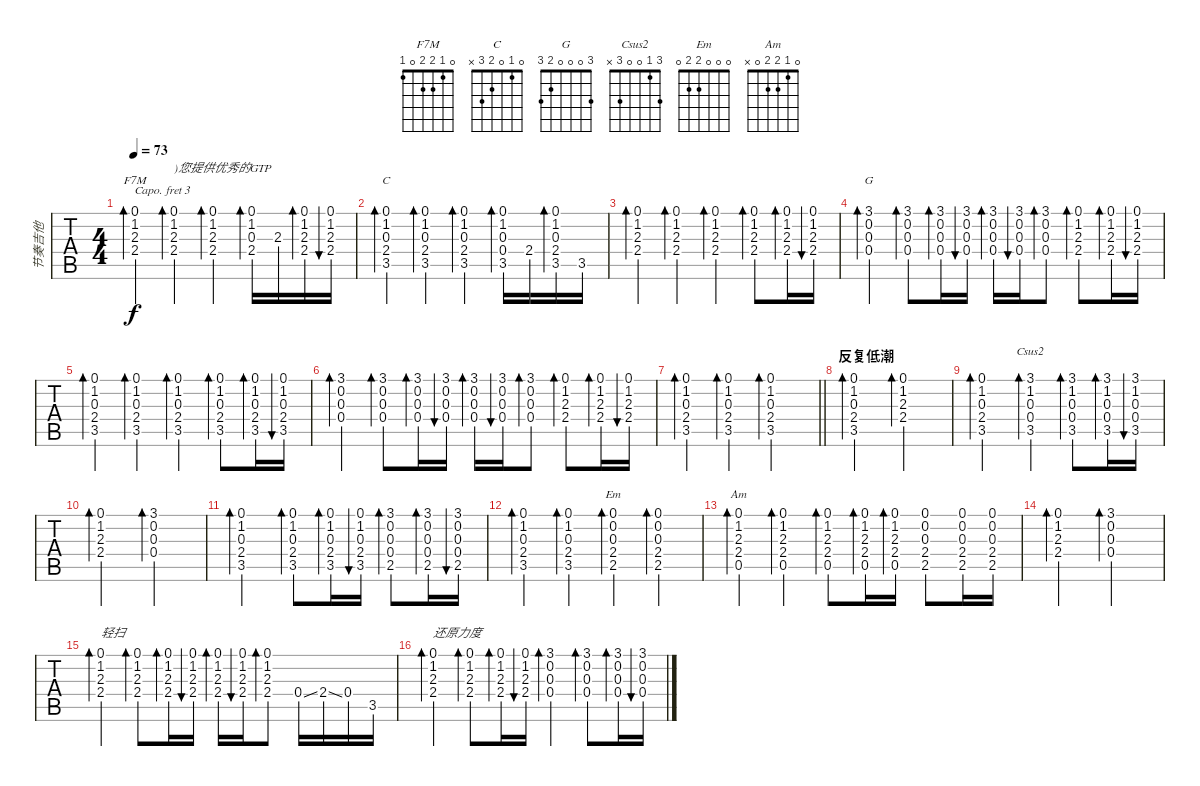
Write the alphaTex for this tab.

\track ("节奏吉他" "节奏吉他") {instrument acousticguitarsteel}
\staff {tabs}
\capo 3
\tuning (E4 B3 G3 D3 A2 E2) {hide}
\chord ("F7M" 0 1 2 2 0 1)
\chord ("C" 0 1 0 2 3 x)
\chord ("G" 3 0 0 0 2 3)
\chord ("Csus2" 3 1 0 0 3 x)
\chord ("Em" 0 0 0 2 2 0)
\chord ("Am" 0 1 2 2 0 x)
\ts (4 4)
\tempo 73
\clef g2
\ks c
(0.1 1.2 2.3 2.4).4{bd 30 ch "F7M" dy f} (0.1 1.2 2.3 2.4).4{bd 30 txt ")您提供优秀的GTP"} (0.1 1.2 2.3 2.4).4{bd 30} (0.1 1.2 0.3 2.4).16{bd 30} 2.3.16 (0.1 1.2 2.3 2.4).16{bd 30} (0.1 1.2 2.3 2.4).16{bu 30} |
(0.1 1.2 0.3 2.4 3.5).4{bd 30 ch "C"} (0.1 1.2 0.3 2.4 3.5).4{bd 30} (0.1 1.2 0.3 2.4 3.5).4{bd 30} (0.1 1.2 0.3 0.4 3.5).16{bd 30} 2.4.16 (0.1 1.2 0.3 2.4 3.5).16{bd 30} 3.5.16 |
(0.1 1.2 2.3 2.4).4{bd 30} (0.1 1.2 2.3 2.4).4{bd 30} (0.1 1.2 2.3 2.4).4{bd 30} (0.1 1.2 2.3 2.4).8{bd 30} (0.1 1.2 2.3 2.4).16{bd 30} (0.1 1.2 2.3 2.4).16{bu 30} |
(3.1 0.2 0.3 0.4).4{bd 30 ch "G"} (3.1 0.2 0.3 0.4).8{bd 30} (3.1 0.2 0.3 0.4).16{bd 30} (3.1 0.2 0.3 0.4).16{bu 30} (3.1 0.2 0.3 0.4).16{bd 30} (3.1 0.2 0.3 0.4).16{bu 30} (3.1 0.2 0.3 0.4).8{bd 30} (0.1 1.2 2.3 2.4).8{bd 30} (0.1 1.2 2.3 2.4).16{bd 30} (0.1 1.2 2.3 2.4).16{bu 30} |
(0.1 1.2 0.3 2.4 3.5).4{bd 30} (0.1 1.2 0.3 2.4 3.5).4{bd 30} (0.1 1.2 0.3 2.4 3.5).4{bd 30} (0.1 1.2 0.3 2.4 3.5).8{bd 30} (0.1 1.2 0.3 2.4 3.5).16{bd 30} (0.1 1.2 0.3 2.4 3.5).16{bu 30} |
(3.1 0.2 0.3 0.4).4{bd 30} (3.1 0.2 0.3 0.4).8{bd 30} (3.1 0.2 0.3 0.4).16{bd 30} (3.1 0.2 0.3 0.4).16{bu 30} (3.1 0.2 0.3 0.4).16{bd 30} (3.1 0.2 0.3 0.4).16{bu 30} (3.1 0.2 0.3 0.4).8{bd 30} (0.1 1.2 2.3 2.4).8{bd 30} (0.1 1.2 2.3 2.4).16{bd 30} (0.1 1.2 2.3 2.4).16{bu 30} |
\barLineRight lightlight
(0.1 1.2 0.3 2.4 3.5).4{bd 30} (0.1 1.2 0.3 2.4 3.5).4{bd 30} (0.1 1.2 0.3 2.4 3.5).2{bd 30} |
\section ("" "反复低潮")
(0.1 1.2 0.3 2.4 3.5).2{bd 120} (0.1 1.2 2.3 2.4).2{bd 120} |
(0.1 1.2 0.3 2.4 3.5).2{bd 120} (3.1 1.2 0.3 0.4 3.5).4{bd 30 ch "Csus2"} (3.1 1.2 0.3 0.4 3.5).8{bd 30} (3.1 1.2 0.3 0.4 3.5).16{bd 30} (3.1 1.2 0.3 0.4 3.5).16{bu 30} |
(0.1 1.2 2.3 2.4).2{bd 120} (3.1 0.2 0.3 0.4).2{bd 120} |
(0.1 1.2 0.3 2.4 3.5).2{bd 120} (0.1 1.2 0.3 2.4 3.5).8{bd 30} (0.1 1.2 0.3 2.4 3.5).16{bd 30} (0.1 1.2 0.3 2.4 3.5).16{bu 30} (3.1 0.2 0.3 0.4 2.5).8{bd 30} (3.1 0.2 0.3 0.4 2.5).16{bd 30} (3.1 0.2 0.3 0.4 2.5).16{bu 30} |
(0.1 1.2 0.3 2.4 3.5).4{bd 30} (0.1 1.2 0.3 2.4 3.5).4{bd 30} (0.1 0.2 0.3 2.4 2.5).4{bd 30 ch "Em"} (0.1 0.2 0.3 2.4 2.5).4{bd 30} |
(0.1 1.2 2.3 2.4 0.5).4{bd 30 ch "Am"} (0.1 1.2 2.3 2.4 0.5).4{bd 30} (0.1 1.2 2.3 2.4 0.5).8{bd 30} (0.1 1.2 2.3 2.4 0.5).16{bd 30} (0.1 1.2 2.3 2.4 0.5).16{bd 30} (0.1 0.2 0.3 2.4 2.5).8 (0.1 0.2 0.3 2.4 2.5).16 (0.1 0.2 0.3 2.4 2.5).16 |
(0.1 1.2 2.3 2.4).2{bd 120} (3.1 0.2 0.3 0.4).2{bd 120} |
(0.1 1.2 2.3 2.4).4{bd 30 txt "轻扫" volume 7} (0.1 1.2 2.3 2.4).8{bd 30} (0.1 1.2 2.3 2.4).16{bd 30} (0.1 1.2 2.3 2.4).16{bu 30} (0.1 1.2 2.3 2.4).16{bd 30} (0.1 1.2 2.3 2.4).16{bu 30} (0.1 1.2 2.3 2.4).8{bd 30} 0.4{ss}.16 2.4{ss}.16 0.4.16 3.5.16 |
(0.1 1.2 2.3 2.4).4{bd 30 txt "还原力度" volume 13} (0.1 1.2 2.3 2.4).8{bd 30} (0.1 1.2 2.3 2.4).16{bd 30} (0.1 1.2 2.3 2.4).16{bu 30} (3.1 0.2 0.3 0.4).4{bd 30} (3.1 0.2 0.3 0.4).8{bd 30} (3.1 0.2 0.3 0.4).16{bd 30} (3.1 0.2 0.3 0.4).16{bu 30}
